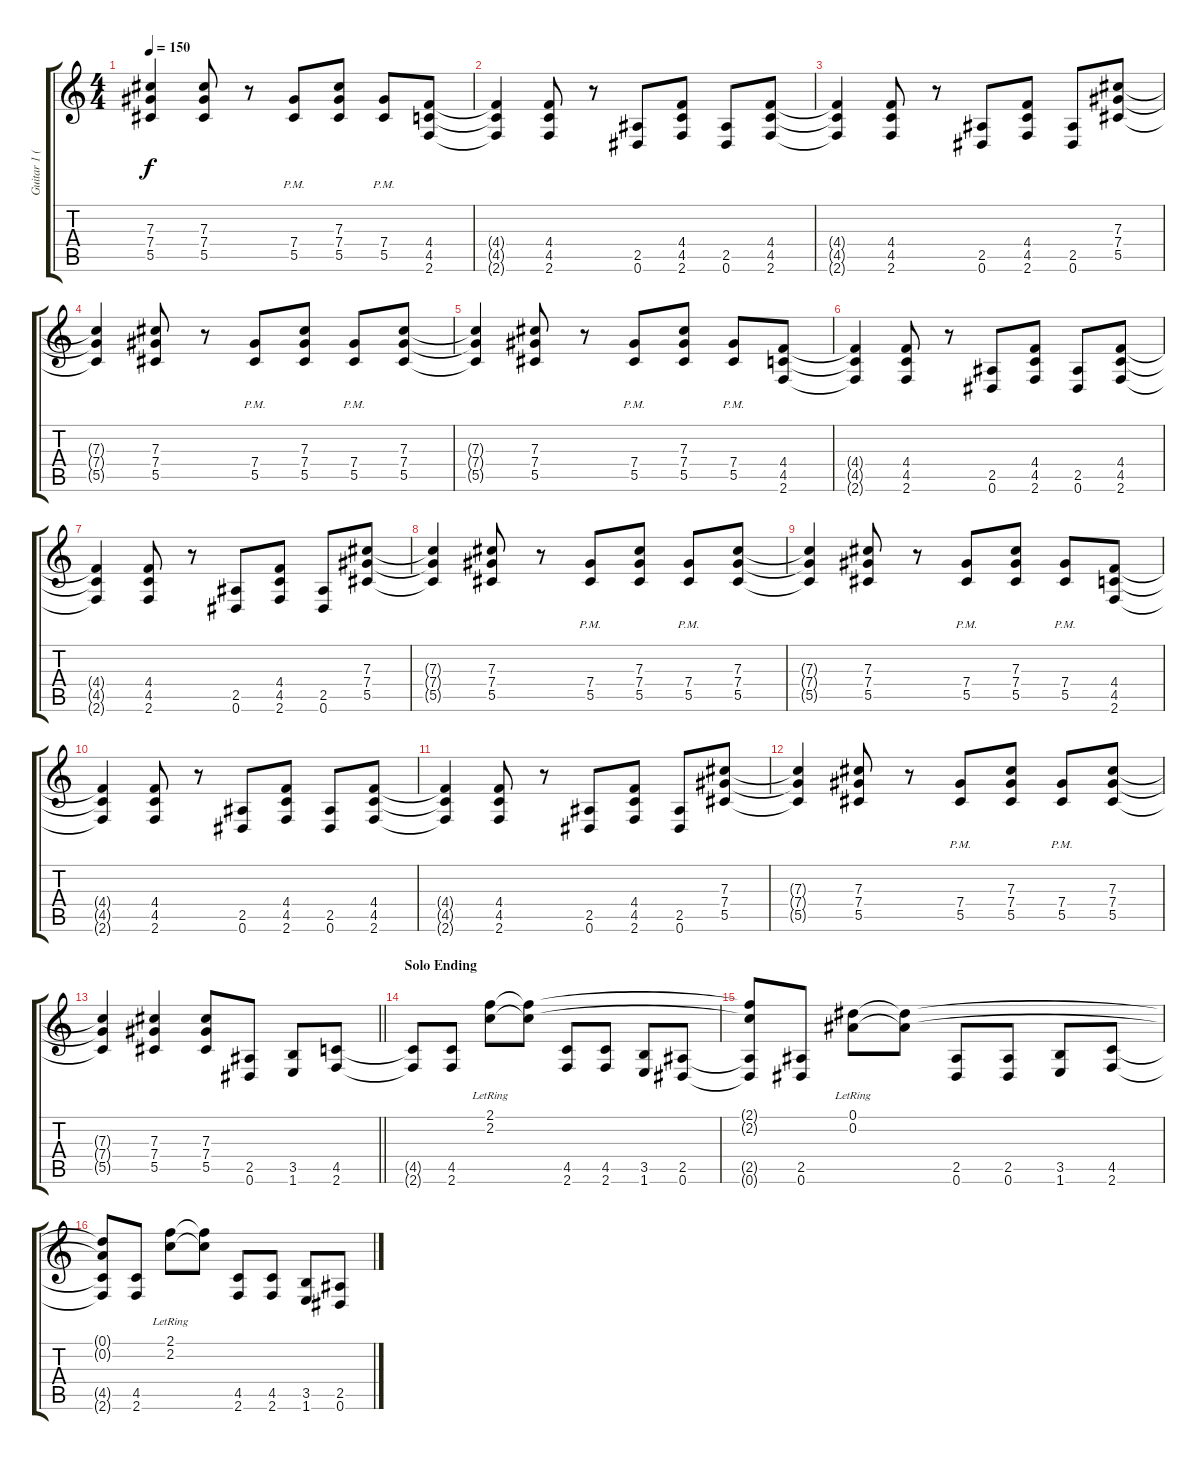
\track ("Guitar 1 (Slash)" "Guitar 1 (") {instrument distortionguitar}
\staff {score tabs}
\tuning (Eb4 Bb3 Gb3 Db3 Ab2 Eb2) {hide}
\ts (4 4)
\tempo 150
\clef g2
\ks c
(7.3{t} 7.4{t} 5.5{t}).4{dy f} (7.3 7.4 5.5).8 r.8 (7.4{pm} 5.5{pm}).8 (7.3 7.4 5.5).8 (7.4{pm} 5.5{pm}).8 (4.4 4.5 2.6).8 |
(4.4{t} 4.5{t} 2.6{t}).4 (4.4 4.5 2.6).8 r.8 (2.5 0.6).8 (4.4 4.5 2.6).8 (2.5 0.6).8 (4.4 4.5 2.6).8 |
(4.4{t} 4.5{t} 2.6{t}).4 (4.4 4.5 2.6).8 r.8 (2.5 0.6).8 (4.4 4.5 2.6).8 (2.5 0.6).8 (7.3 7.4 5.5).8 |
(7.3{t} 7.4{t} 5.5{t}).4 (7.3 7.4 5.5).8 r.8 (7.4{pm} 5.5{pm}).8 (7.3 7.4 5.5).8 (7.4{pm} 5.5{pm}).8 (7.3 7.4 5.5).8 |
(7.3{t} 7.4{t} 5.5{t}).4 (7.3 7.4 5.5).8 r.8 (7.4{pm} 5.5{pm}).8 (7.3 7.4 5.5).8 (7.4{pm} 5.5{pm}).8 (4.4 4.5 2.6).8 |
(4.4{t} 4.5{t} 2.6{t}).4 (4.4 4.5 2.6).8 r.8 (2.5 0.6).8 (4.4 4.5 2.6).8 (2.5 0.6).8 (4.4 4.5 2.6).8 |
(4.4{t} 4.5{t} 2.6{t}).4 (4.4 4.5 2.6).8 r.8 (2.5 0.6).8 (4.4 4.5 2.6).8 (2.5 0.6).8 (7.3 7.4 5.5).8 |
(7.3{t} 7.4{t} 5.5{t}).4 (7.3 7.4 5.5).8 r.8 (7.4{pm} 5.5{pm}).8 (7.3 7.4 5.5).8 (7.4{pm} 5.5{pm}).8 (7.3 7.4 5.5).8 |
(7.3{t} 7.4{t} 5.5{t}).4 (7.3 7.4 5.5).8 r.8 (7.4{pm} 5.5{pm}).8 (7.3 7.4 5.5).8 (7.4{pm} 5.5{pm}).8 (4.4 4.5 2.6).8 |
(4.4{t} 4.5{t} 2.6{t}).4 (4.4 4.5 2.6).8 r.8 (2.5 0.6).8 (4.4 4.5 2.6).8 (2.5 0.6).8 (4.4 4.5 2.6).8 |
(4.4{t} 4.5{t} 2.6{t}).4 (4.4 4.5 2.6).8 r.8 (2.5 0.6).8 (4.4 4.5 2.6).8 (2.5 0.6).8 (7.3 7.4 5.5).8 |
(7.3{t} 7.4{t} 5.5{t}).4 (7.3 7.4 5.5).8 r.8 (7.4{pm} 5.5{pm}).8 (7.3 7.4 5.5).8 (7.4{pm} 5.5{pm}).8 (7.3 7.4 5.5).8 |
\barLineRight lightlight
(7.3{t} 7.4{t} 5.5{t}).4 (7.3 7.4 5.5).4 (7.3 7.4 5.5).8 (2.5 0.6).8 (3.5 1.6).8 (4.5 2.6).8 |
\section ("" "Solo Ending")
(4.5{t} 2.6{t}).8 (4.5 2.6).8 (2.1{lr} 2.2{lr}).8 (2.1{t} 2.2{t}).8 (4.5 2.6).8 (4.5 2.6).8 (3.5 1.6).8 (2.5 0.6).8 |
(2.1{t} 2.2{t} 2.5{t} 0.6{t}).8 (2.5 0.6).8 (0.1{lr} 0.2{lr}).8 (0.1{t} 0.2{t}).8 (2.5 0.6).8 (2.5 0.6).8 (3.5 1.6).8 (4.5 2.6).8 |
(0.1{t} 0.2{t} 4.5{t} 2.6{t}).8 (4.5 2.6).8 (2.1{lr} 2.2{lr}).8 (2.1{t} 2.2{t}).8 (4.5 2.6).8 (4.5 2.6).8 (3.5 1.6).8 (2.5 0.6).8
